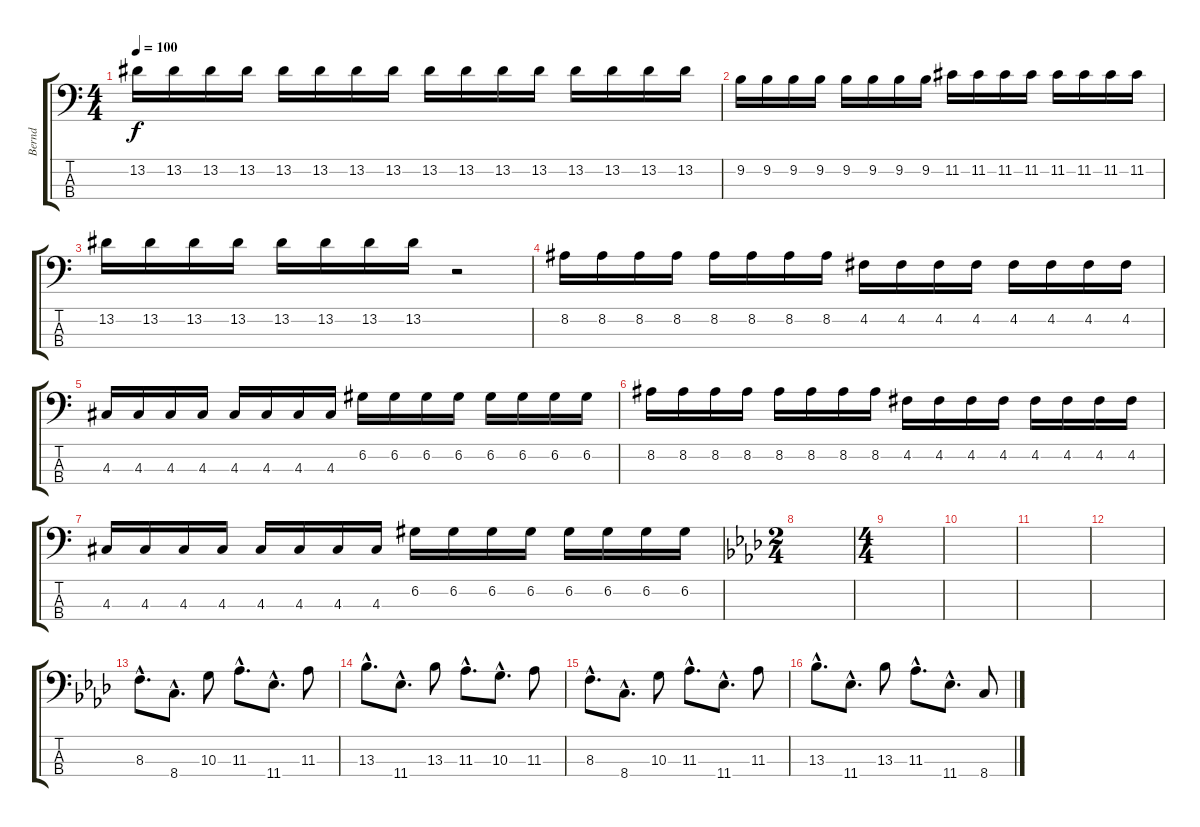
\track ("Bernd" "Bernd") {instrument electricbassfinger}
\staff {score tabs}
\tuning (G2 D2 A1 E1) {hide}
\ts (4 4)
\tempo 100
\clef f4
\ks c
13.2.16{dy f} 13.2.16 13.2.16 13.2.16 13.2.16 13.2.16 13.2.16 13.2.16 13.2.16 13.2.16 13.2.16 13.2.16 13.2.16 13.2.16 13.2.16 13.2.16 |
9.2.16 9.2.16 9.2.16 9.2.16 9.2.16 9.2.16 9.2.16 9.2.16 11.2.16 11.2.16 11.2.16 11.2.16 11.2.16 11.2.16 11.2.16 11.2.16 |
13.2.16 13.2.16 13.2.16 13.2.16 13.2.16 13.2.16 13.2.16 13.2.16 r.2 |
8.2.16 8.2.16 8.2.16 8.2.16 8.2.16 8.2.16 8.2.16 8.2.16 4.2.16 4.2.16 4.2.16 4.2.16 4.2.16 4.2.16 4.2.16 4.2.16 |
4.3.16 4.3.16 4.3.16 4.3.16 4.3.16 4.3.16 4.3.16 4.3.16 6.2.16 6.2.16 6.2.16 6.2.16 6.2.16 6.2.16 6.2.16 6.2.16 |
8.2.16 8.2.16 8.2.16 8.2.16 8.2.16 8.2.16 8.2.16 8.2.16 4.2.16 4.2.16 4.2.16 4.2.16 4.2.16 4.2.16 4.2.16 4.2.16 |
4.3.16 4.3.16 4.3.16 4.3.16 4.3.16 4.3.16 4.3.16 4.3.16 6.2.16 6.2.16 6.2.16 6.2.16 6.2.16 6.2.16 6.2.16 6.2.16 |
\ts (2 4)
\ks ab
|
\ts (4 4)
|
|
|
|
8.3{hac}.8{d} 8.4{hac}.8{d} 10.3.8 11.3{hac}.8{d} 11.4{hac}.8{d} 11.3.8 |
13.3{hac}.8{d} 11.4{hac}.8{d} 13.3.8 11.3{hac}.8{d} 10.3{hac}.8{d} 11.3.8 |
8.3{hac}.8{d} 8.4{hac}.8{d} 10.3.8 11.3{hac}.8{d} 11.4{hac}.8{d} 11.3.8 |
13.3{hac}.8{d} 11.4{hac}.8{d} 13.3.8 11.3{hac}.8{d} 11.4{hac}.8{d} 8.4.8
